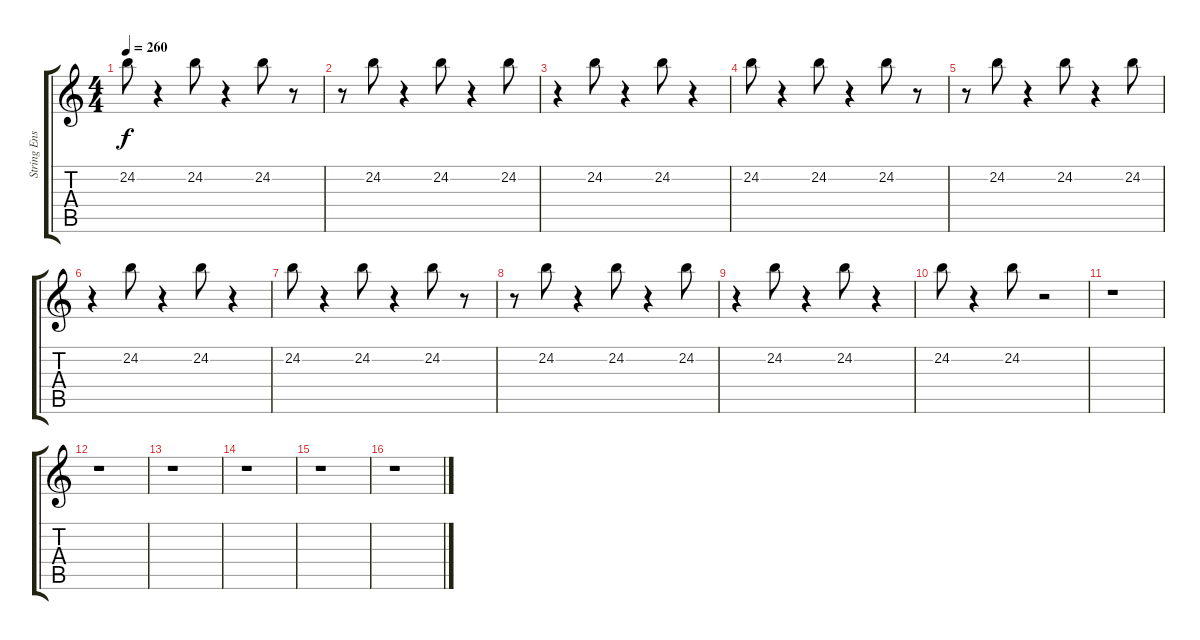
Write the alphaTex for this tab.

\track ("String Ensemble" "String Ens") {instrument stringensemble1}
\staff {score tabs}
\tuning (E4 B3 G3 D3 A2 E2) {hide}
\ts (4 4)
\tempo 260
\clef g2
\ks c
24.2.8{dy f} r.4 24.2.8 r.4 24.2.8 r.8 |
r.8 24.2.8 r.4 24.2.8 r.4 24.2.8 |
r.4 24.2.8 r.4 24.2.8 r.4 |
24.2.8 r.4 24.2.8 r.4 24.2.8 r.8 |
r.8 24.2.8 r.4 24.2.8 r.4 24.2.8 |
r.4 24.2.8 r.4 24.2.8 r.4 |
24.2.8 r.4 24.2.8 r.4 24.2.8 r.8 |
r.8 24.2.8 r.4 24.2.8 r.4 24.2.8 |
r.4 24.2.8 r.4 24.2.8 r.4 |
24.2.8 r.4 24.2.8 r.2 |
r.1 |
r.1 |
r.1 |
r.1 |
r.1 |
r.1
